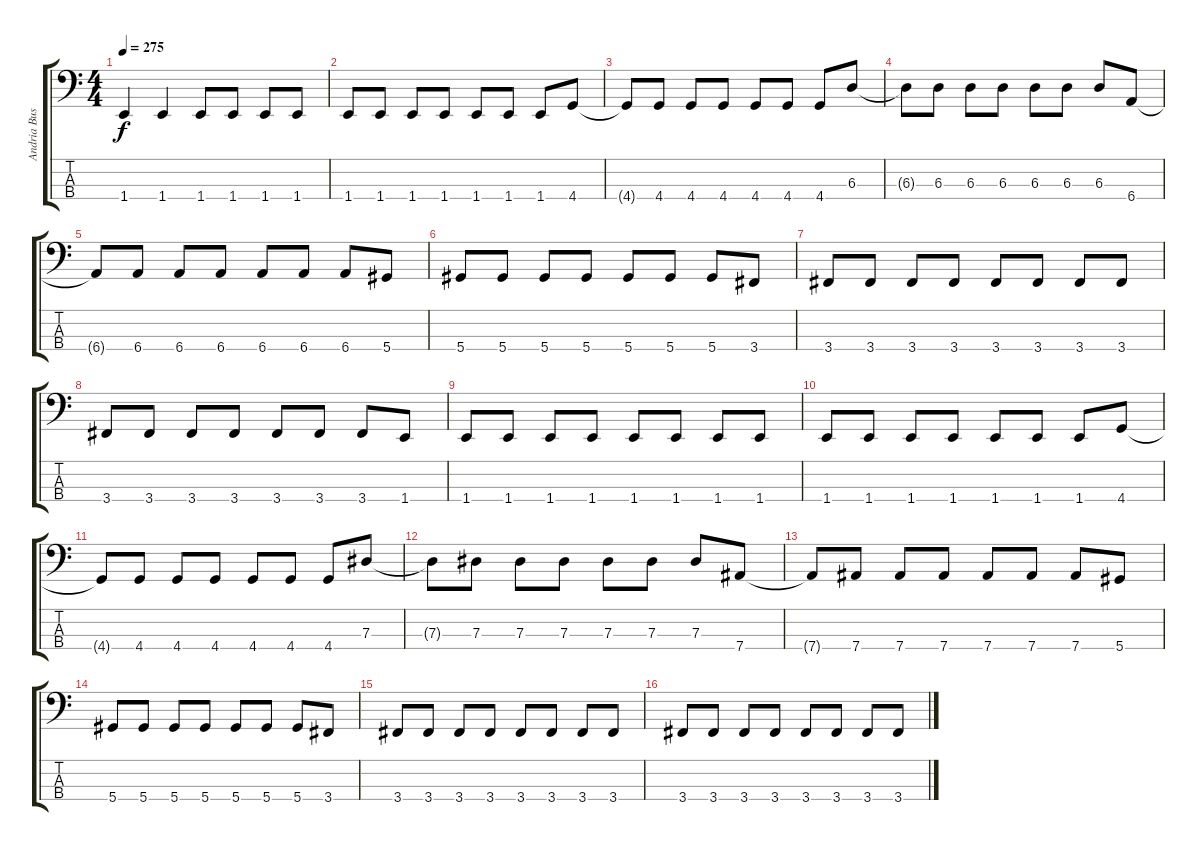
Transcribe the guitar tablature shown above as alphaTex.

\track ("Andria Busic" "Andria Bus") {instrument electricbasspick}
\staff {score tabs}
\tuning (Gb2 Db2 Ab1 Eb1) {hide}
\ts (4 4)
\tempo 275
\clef f4
\ks c
1.4.4{dy f} 1.4.4 1.4.8 1.4.8 1.4.8 1.4.8 |
1.4.8 1.4.8 1.4.8 1.4.8 1.4.8 1.4.8 1.4.8 4.4.8 |
4.4{t}.8 4.4.8 4.4.8 4.4.8 4.4.8 4.4.8 4.4.8 6.3.8 |
6.3{t}.8 6.3.8 6.3.8 6.3.8 6.3.8 6.3.8 6.3.8 6.4.8 |
6.4{t}.8 6.4.8 6.4.8 6.4.8 6.4.8 6.4.8 6.4.8 5.4.8 |
5.4.8 5.4.8 5.4.8 5.4.8 5.4.8 5.4.8 5.4.8 3.4.8 |
3.4.8 3.4.8 3.4.8 3.4.8 3.4.8 3.4.8 3.4.8 3.4.8 |
3.4.8 3.4.8 3.4.8 3.4.8 3.4.8 3.4.8 3.4.8 1.4.8 |
1.4.8 1.4.8 1.4.8 1.4.8 1.4.8 1.4.8 1.4.8 1.4.8 |
1.4.8 1.4.8 1.4.8 1.4.8 1.4.8 1.4.8 1.4.8 4.4.8 |
4.4{t}.8 4.4.8 4.4.8 4.4.8 4.4.8 4.4.8 4.4.8 7.3.8 |
7.3{t}.8 7.3.8 7.3.8 7.3.8 7.3.8 7.3.8 7.3.8 7.4.8 |
7.4{t}.8 7.4.8 7.4.8 7.4.8 7.4.8 7.4.8 7.4.8 5.4.8 |
5.4.8 5.4.8 5.4.8 5.4.8 5.4.8 5.4.8 5.4.8 3.4.8 |
3.4.8 3.4.8 3.4.8 3.4.8 3.4.8 3.4.8 3.4.8 3.4.8 |
3.4.8 3.4.8 3.4.8 3.4.8 3.4.8 3.4.8 3.4.8 3.4.8
